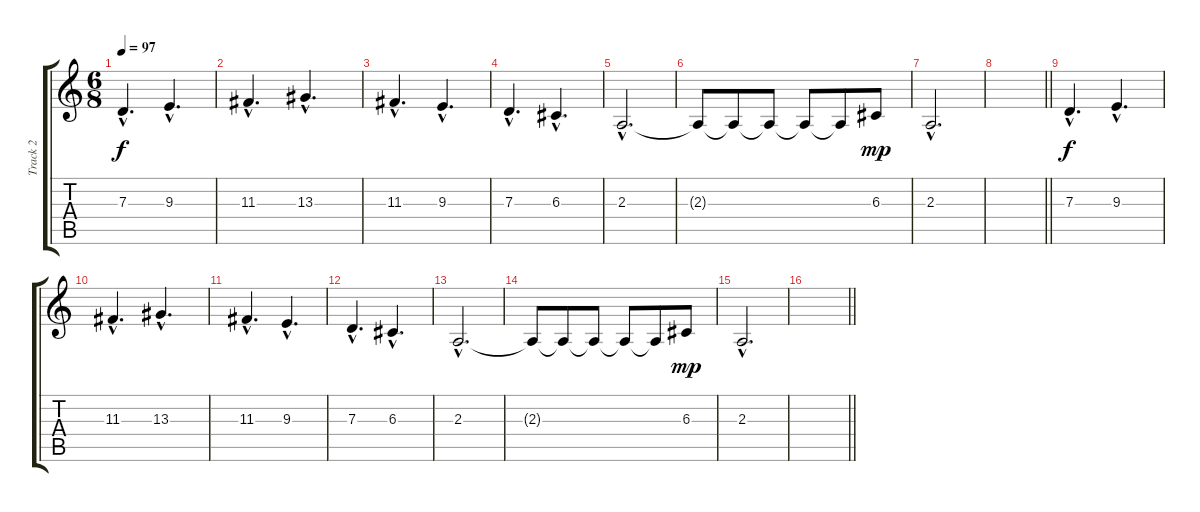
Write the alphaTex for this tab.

\track ("Track 2" "Track 2") {instrument acousticgrandpiano}
\staff {score tabs}
\tuning (E4 B3 G3 D3 A2 E2) {hide}
\ts (6 8)
\tempo 97
\clef g2
\ks c
7.3{hac}.4{d dy f} 9.3{hac}.4{d} |
11.3{hac}.4{d} 13.3{hac}.4{d} |
11.3{hac}.4{d} 9.3{hac}.4{d} |
7.3{hac}.4{d} 6.3{hac}.4{d} |
2.3{hac}.2{d} |
2.3{t}.8 2.3{t}.8 2.3{t}.8 2.3{t}.8 2.3{t}.8 6.3.8{dy mp} |
2.3{hac}.2{d} |
\barLineRight lightlight
|
7.3{hac}.4{d dy f} 9.3{hac}.4{d} |
11.3{hac}.4{d} 13.3{hac}.4{d} |
11.3{hac}.4{d} 9.3{hac}.4{d} |
7.3{hac}.4{d} 6.3{hac}.4{d} |
2.3{hac}.2{d} |
2.3{t}.8 2.3{t}.8 2.3{t}.8 2.3{t}.8 2.3{t}.8 6.3.8{dy mp} |
2.3{hac}.2{d} |
\barLineRight lightlight
